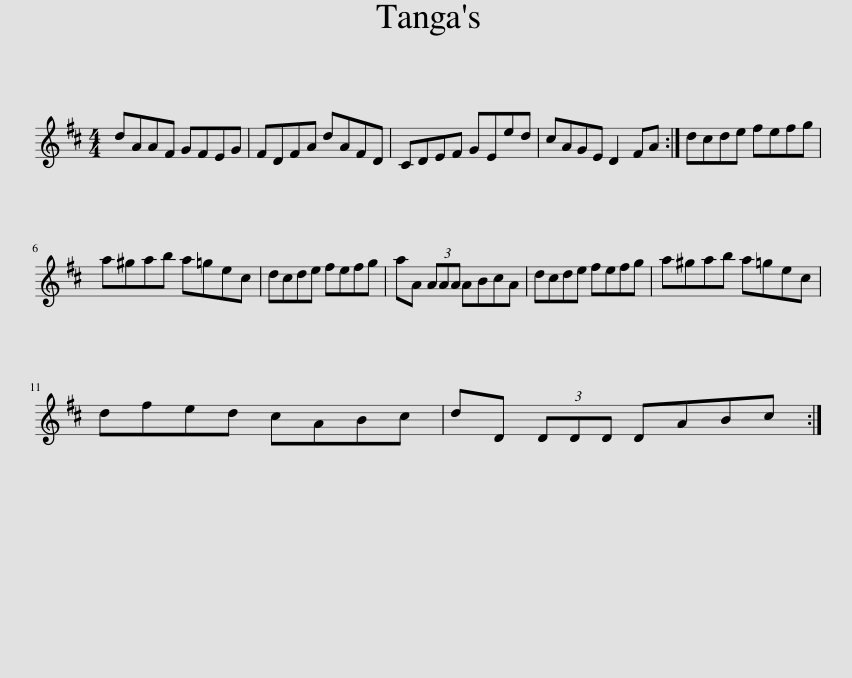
X:1
L:1/8
M:4/4
I:linebreak $
K:D
V:1 treble
V:1
 dAAF GFEG | FDFA dAFD | CDEF GEed | cAGE D2 FA :| dcde fefg |$ %5
 a^gab a=gec | dcde fefg | aA (3AAA ABcA | dcde fefg | a^gab a=gec |$ %10
 dfed cABc | dD (3DDD DABc :| %12
